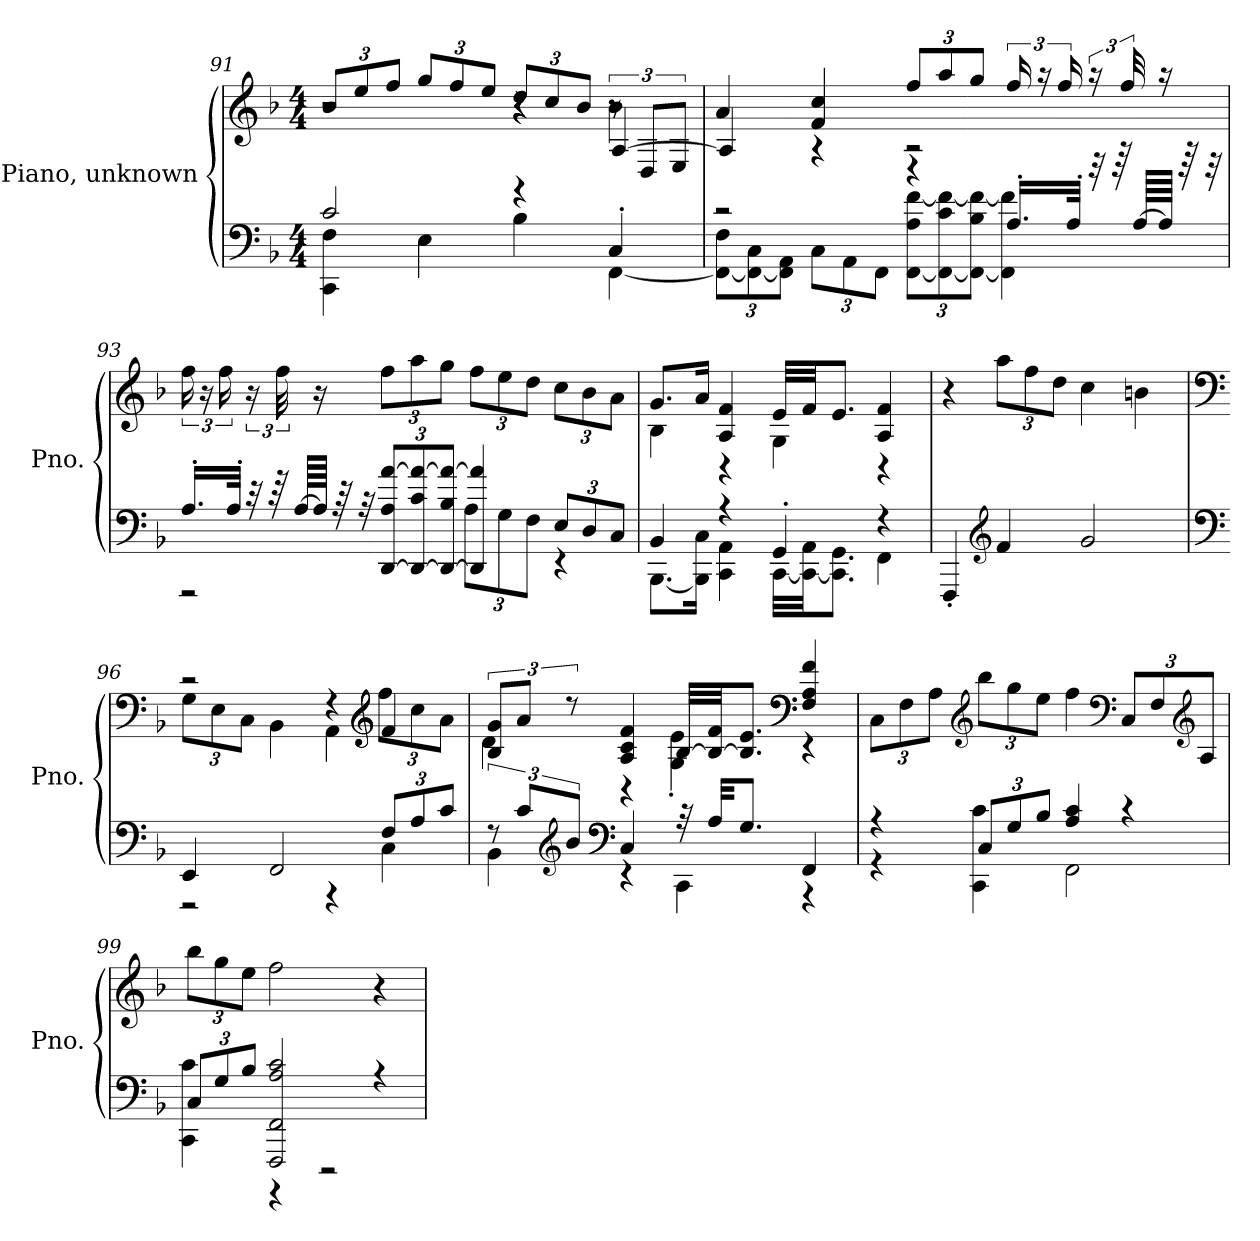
**kern	**kern
*part1	*part1
*staff2	*staff1
*I"Piano, unknown	*
*I'Pno.	*
*clefF4	*clefG2
*k[b-]	*k[b-]
*M4/4	*M4/4
=91	=91
*^	*
*	*	*Xbrackettup
*	*	*^
*	*	*	*^
2c/	4CC\ 4F\	12b-/L	2r	2r
.	.	12ee/	.	.
.	.	12ff/J	.	.
.	4E\	12gg/L	.	.
.	.	12ff/	.	.
.	.	12ee/J	.	.
4r	4B-\	12dd/L	4r	4r
.	.	12cc/	.	.
.	.	12b-/J	.	.
*	*	*brackettup	*	*
4C'/	[4FF\	12r	4b-\	[4A/
.	.	12D/L	.	.
.	.	12E/J	.	.
*	*	*v	*v	*v
!!LO:LB:g=z
=92	=92	=92
*	*Xbrackettup	*
*	*	*^
2r	12FF\_ 12F\L	4a/	4A/]
.	12FF\_ 12C\	.	.
.	12FF\] 12AA\J	.	.
.	12C\L	4f/ 4cc/	4r
.	12AA\	.	.
.	12FF\J	.	.
*	*	*Xbrackettup	*
4r	[12FF\ 12A\ [12f\L	12ff/L	2r
.	12FF\_ 12c\ 12f\_	12aa/	.
.	12FF\_ 12B-\ 12f\_J	12gg/J	.
*	*	*brackettup	*
16.A'/LL	4FF\] 4f\]	24ff/	.
.	.	24r	.
.	.	24ff/	.
32A'/JJk	.	.	.
32r	.	24r	.
64r	.	.	.
.	.	48ff/	.
[64A/LLLL	.	.	.
64A/JJJJ]	.	16r	.
64r	.	.	.
32r	.	.	.
*	*	*v	*v
=93	=93	=93
16.A'/LL	2r	24ff\
.	.	24r
.	.	24ff\
32A'/JJk	.	.
32r	.	24r
64r	.	.
.	.	48ff\
[64A/LLLL	.	.
64A/JJJJ]	.	16r
64r	.	.
32r	.	.
*	*	*Xbrackettup
[12DD/ 12A/ [12a/L	.	12ff\L
12DD/_ 12c/ 12a/_	.	12aa\
12DD/_ 12B-/ 12a/_J	.	12gg\J
4DD/] 4a/]	12A\L	12ff\L
.	12G\	12ee\
.	12F\J	12dd\J
12E/L	4r	12cc\L
12D/	.	12b-\
12C/J	.	12a\J
!!LO:LB:g=z
=94	=94	=94
*	*	*^
4BB-/	[8.BBB-\L	8.g/L	4B-\
.	16BBB-\] 16C\Jk	16a/Jk	.
4r	4CC\ 4AA\	4A/ 4f/	4r
4GG'/	[32CC\LLL	32e/LLL	4G\
.	32CC\_ 32AA\JJ	32f/JJ	.
.	8.CC\] 8.GG\J	8.e/J	.
4r	4FF\	4A/ 4f/	4r
*v	*v	*	*
*	*v	*v
=95	=95
4FFF'/	4r
*clefG2	*
4f/	12aa\L
.	12ff\
.	12dd\J
2g/	4cc\
.	4bn\
=96	=96
*clefF4	*clefF4
*^	*^
4EE/	2r	2r	12G\L
.	.	.	12E\
.	.	.	12C\J
2FF/	.	.	4BB-\
.	4r	4r	4AA\
*	*	*clefG2	*
12F/L	4C\	4f/	12ff\L
12A/	.	.	12cc\
12c/J	.	.	12a\J
!!LO:LB:g=z	!!
=97	=97	=97	=97
*brackettup	*	*brackettup	*
12r	4BB-\	12B-/ 12g/L	4d\
12c/L	.	12a/J	.
*clefG2	*	*	*
12b-/J	.	12r	.
*clefF4	*	*	*
4C/	4r	4A/ 4c/ 4f/	4r
32r	4CC\	[32B-/LLL	4G\' 4e\'
32A/KKL	.	32B-/_ 32f/JJ	.
8.G/J	.	8.B-/] 8.e/J	.
*	*	*clefF4	*
4FF/	4r	4F/ 4A/ 4f/	4r
*	*	*v	*v
=98	=98	=98
*	*	*Xbrackettup
4r	4r	12C\L
.	.	12F\
.	.	12A\J
*	*	*clefG2
*Xbrackettup	*	*
12C/L	4CC\ 4c\	12bb-\L
12G/	.	12gg\
12B-/J	.	12ee\J
4A/ 4c/	2FF\	4ff\
*	*	*clefF4
4r	.	12C/L
.	.	12F/
*	*	*clefG2
.	.	12A/J
=99	=99	=99
12C/L	4CC\ 4c\	12bb-\L
12G/	.	12gg\
12B-/J	.	12ee\J
2FFF/ 2FF/ 2A/ 2c/	4r	2ff\
.	2r	.
4r	.	4r
*v	*v	*
=	=
*-	*-
